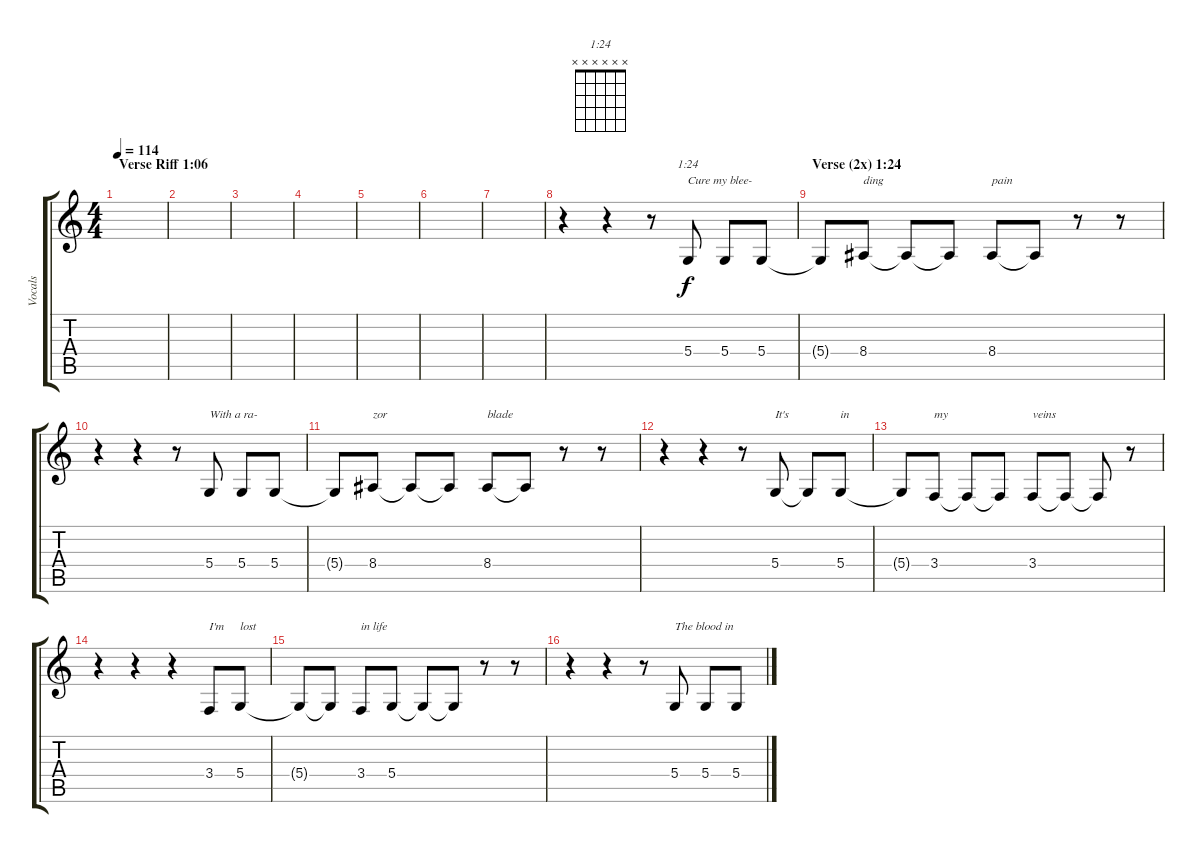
\track ("Vocals" "Vocals") {instrument oboe}
\staff {score tabs}
\tuning (E4 B3 G3 D3 A2 E2) {hide}
\chord ("1:24" x x x x x x)
\ts (4 4)
\section ("" "Verse Riff 1:06 ")
\tempo 114
\clef g2
\ks c
|
|
|
|
|
|
|
r.4 r.4 r.8 5.4.8{ch "1:24" txt "Cure my blee-"} 5.4.8 5.4.8 |
\section ("" "Verse (2x) 1:24")
5.4{t}.8 8.4.8{txt "ding"} 8.4{t}.8 8.4{t}.8 8.4.8{txt "pain"} 8.4{t}.8 r.8 r.8 |
r.4 r.4 r.8 5.4.8{txt "With a ra-"} 5.4.8 5.4.8 |
5.4{t}.8 8.4.8{txt "zor"} 8.4{t}.8 8.4{t}.8 8.4.8{txt "blade"} 8.4{t}.8 r.8 r.8 |
r.4 r.4 r.8 5.4.8{txt "It's"} 5.4{t}.8 5.4.8{txt "in"} |
5.4{t}.8 3.4.8{txt "my"} 3.4{t}.8 3.4{t}.8 3.4.8{txt "veins"} 3.4{t}.8 3.4{t}.8 r.8 |
r.4 r.4 r.4 3.4.8{txt "I'm"} 5.4.8{txt "lost"} |
5.4{t}.8 5.4{t}.8 3.4.8{txt "in life"} 5.4.8 5.4{t}.8 5.4{t}.8 r.8 r.8 |
r.4 r.4 r.8 5.4.8{txt "The blood in"} 5.4.8 5.4.8
